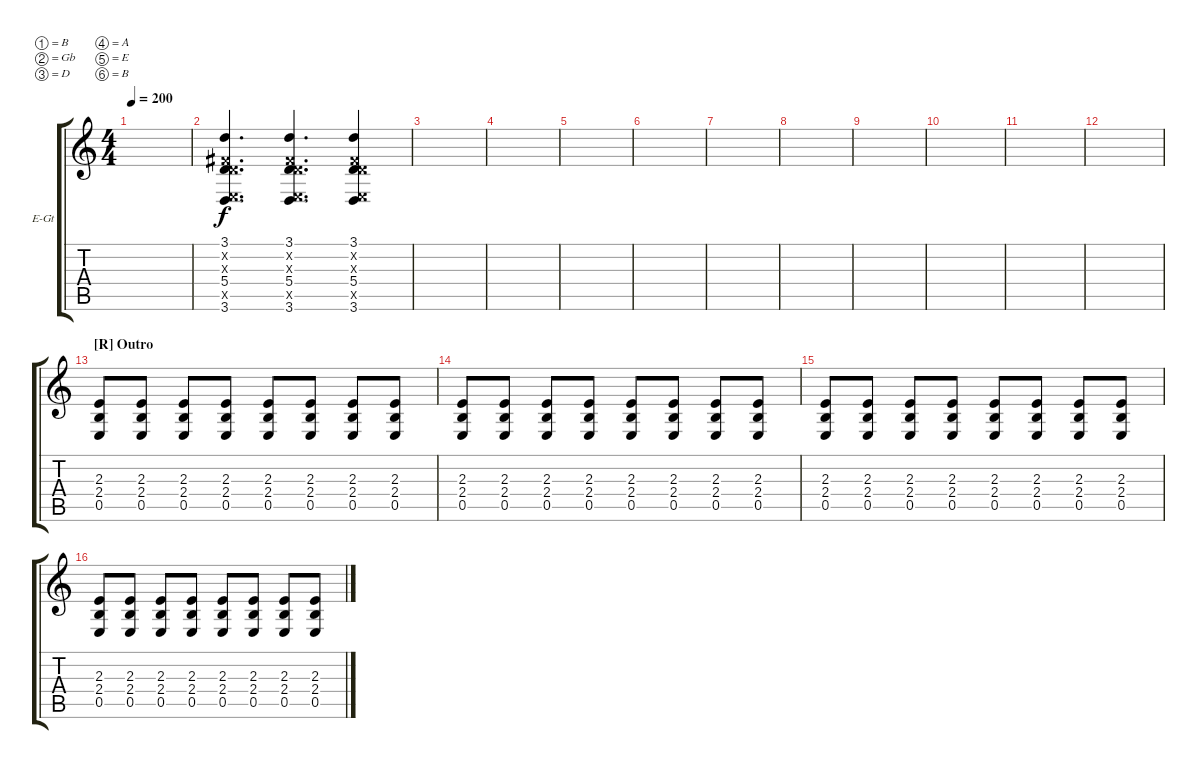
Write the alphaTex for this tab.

\defaultSystemsLayout 4
\bracketExtendMode groupsimilarinstruments
\firstSystemTrackNameOrientation horizontal
\otherSystemsTrackNameOrientation horizontal
\track ("Guitar 3  / Extras Track" "E-Gt") {instrument overdrivenguitar}
\staff {score tabs}
\tuning (B3 Gb3 D3 A2 E2 B1)
\ts (4 4)
\tempo 200
\clef g2
\scale
0.333333
\ks c
|
\scale
0.333333 (3.6 5.4 0.5{x} 3.1 0.3{x} 0.2{x}).4{d dy f} (3.6 5.4 0.5{x} 3.1 0.2{x} 0.3{x}).4{d} (3.6 5.4 0.5{x} 3.1 0.3{x} 0.2{x}).4 |
\scale
0.333333 |
\scale
0.333333 |
\scale
0.333333 |
\scale
0.333333 |
\scale
0.333333 |
\scale
0.333333 |
\scale
0.333333 |
\scale
0.333333 |
\scale
0.333333 |
\scale
0.333333 |
\section ("R" "Outro")
\scale
0.333333 (0.5 2.4 2.3).8 (0.5 2.4 2.3).8 (0.5 2.4 2.3).8 (0.5 2.4 2.3).8 (0.5 2.4 2.3).8 (0.5 2.4 2.3).8 (0.5 2.4 2.3).8 (0.5 2.4 2.3).8 |
\scale
0.333333 (0.5 2.4 2.3).8 (0.5 2.4 2.3).8 (0.5 2.4 2.3).8 (0.5 2.4 2.3).8 (0.5 2.4 2.3).8 (0.5 2.4 2.3).8 (0.5 2.4 2.3).8 (0.5 2.4 2.3).8 |
\scale
0.333333 (0.5 2.4 2.3).8 (0.5 2.4 2.3).8 (0.5 2.4 2.3).8 (0.5 2.4 2.3).8 (0.5 2.4 2.3).8 (0.5 2.4 2.3).8 (0.5 2.4 2.3).8 (0.5 2.4 2.3).8 |
\scale
0.333333 (0.5 2.4 2.3).8 (0.5 2.4 2.3).8 (0.5 2.4 2.3).8 (0.5 2.4 2.3).8 (0.5 2.4 2.3).8 (0.5 2.4 2.3).8 (0.5 2.4 2.3).8 (0.5 2.4 2.3).8
